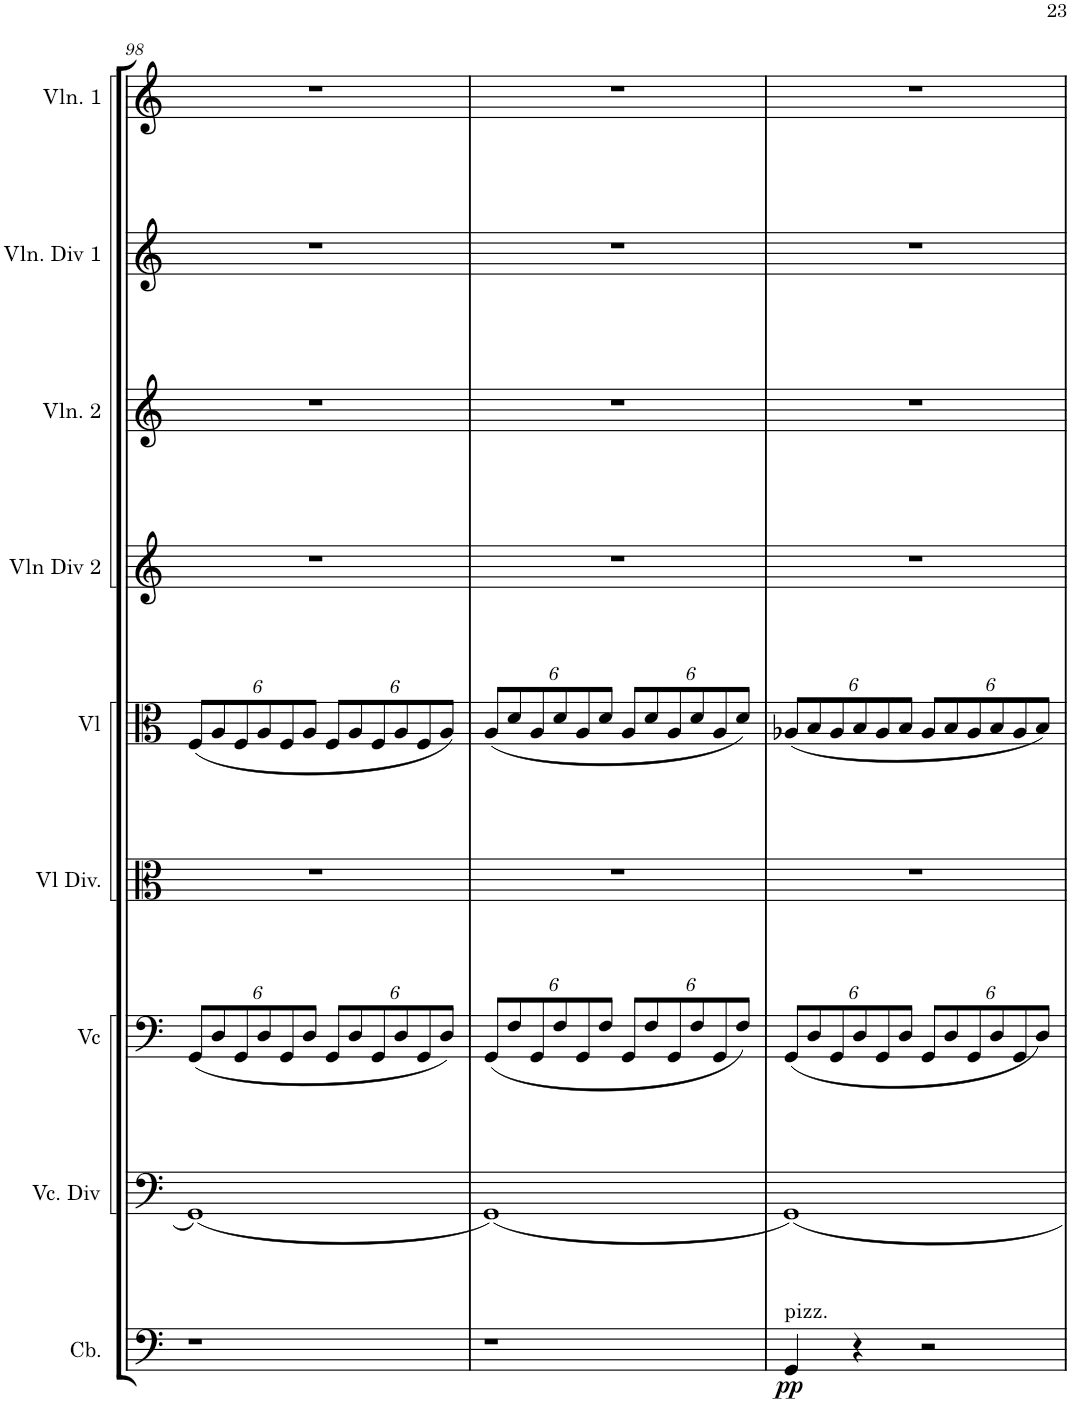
**kern	**dynam	**kern	**kern	**kern	**kern	**kern	**kern	**kern	**kern
*part9	*part9	*part8	*part7	*part6	*part5	*part4	*part3	*part2	*part1
*staff9	*staff9	*staff8	*staff7	*staff6	*staff5	*staff4	*staff3	*staff2	*staff1
*I"Contrabaixo	*	*I"Viloncelo. Div	*I"Violoncelo	*I"Viola Div	*I"Viola	*I"Vln Div 2	*I"Violino 2	*I"Vln Div 1	*I"Violino 1
*I'Cb.	*	*I'Vc. Div	*I'Vc	*I'Vl Div.	*I'Vl	*I'Vln Div 2	*I'Vln. 2	*I'Vln. Div 1	*I'Vln. 1
!!LO:PB:g=z
*clefF4	*	*clefF4	*clefF4	*clefC3	*clefC3	*clefG2	*clefG2	*clefG2	*clefG2
*Trd7c12	*	*	*	*	*	*	*	*	*
*k[]	*	*k[]	*k[]	*k[]	*k[]	*k[]	*k[]	*k[]	*k[]
*M2/2	*	*M2/2	*M2/2	*M2/2	*M2/2	*M2/2	*M2/2	*M2/2	*M2/2
*	*	*	*Xbrackettup	*	*Xbrackettup	*	*	*	*
=98	=98	=98	=98	=98	=98	=98	=98	=98	=98
1r	.	(1GG	(12GG/L	1r	(12F/L	1r	1r	1r	1r
.	.	.	12D/	.	12A/	.	.	.	.
.	.	.	12GG/	.	12F/	.	.	.	.
.	.	.	12D/	.	12A/	.	.	.	.
.	.	.	12GG/	.	12F/	.	.	.	.
.	.	.	12D/J	.	12A/J	.	.	.	.
.	.	.	12GG/L	.	12F/L	.	.	.	.
.	.	.	12D/	.	12A/	.	.	.	.
.	.	.	12GG/	.	12F/	.	.	.	.
.	.	.	12D/	.	12A/	.	.	.	.
.	.	.	12GG/	.	12F/	.	.	.	.
.	.	.	12D/J)	.	12A/J)	.	.	.	.
=99	=99	=99	=99	=99	=99	=99	=99	=99	=99
1r	.	(1GG)	(12GG/L	1r	(12A/L	1r	1r	1r	1r
.	.	.	12F/	.	12d/	.	.	.	.
.	.	.	12GG/	.	12A/	.	.	.	.
.	.	.	12F/	.	12d/	.	.	.	.
.	.	.	12GG/	.	12A/	.	.	.	.
.	.	.	12F/J	.	12d/J	.	.	.	.
.	.	.	12GG/L	.	12A/L	.	.	.	.
.	.	.	12F/	.	12d/	.	.	.	.
.	.	.	12GG/	.	12A/	.	.	.	.
.	.	.	12F/	.	12d/	.	.	.	.
.	.	.	12GG/	.	12A/	.	.	.	.
.	.	.	12F/J)	.	12d/J)	.	.	.	.
=100	=100	=100	=100	=100	=100	=100	=100	=100	=100
!LO:TX:a:t=pizz.	!	!	!	!	!	!	!	!	!
!	!LO:DY:b	!	!	!	!	!	!	!	!
4GG/	pp	1GG)	(12GG/L	1r	(12A-X/L	1r	1r	1r	1r
.	.	.	12D/	.	12B/	.	.	.	.
.	.	.	12GG/	.	12A-/	.	.	.	.
4r	.	.	12D/	.	12B/	.	.	.	.
.	.	.	12GG/	.	12A-/	.	.	.	.
.	.	.	12D/J	.	12B/J	.	.	.	.
2r	.	.	12GG/L	.	12A-/L	.	.	.	.
.	.	.	12D/	.	12B/	.	.	.	.
.	.	.	12GG/	.	12A-/	.	.	.	.
.	.	.	12D/	.	12B/	.	.	.	.
.	.	.	12GG/)	.	12A-/	.	.	.	.
.	.	.	12D/J	.	12B/J)	.	.	.	.
=	=	=	=	=	=	=	=	=	=
*-	*-	*-	*-	*-	*-	*-	*-	*-	*-
